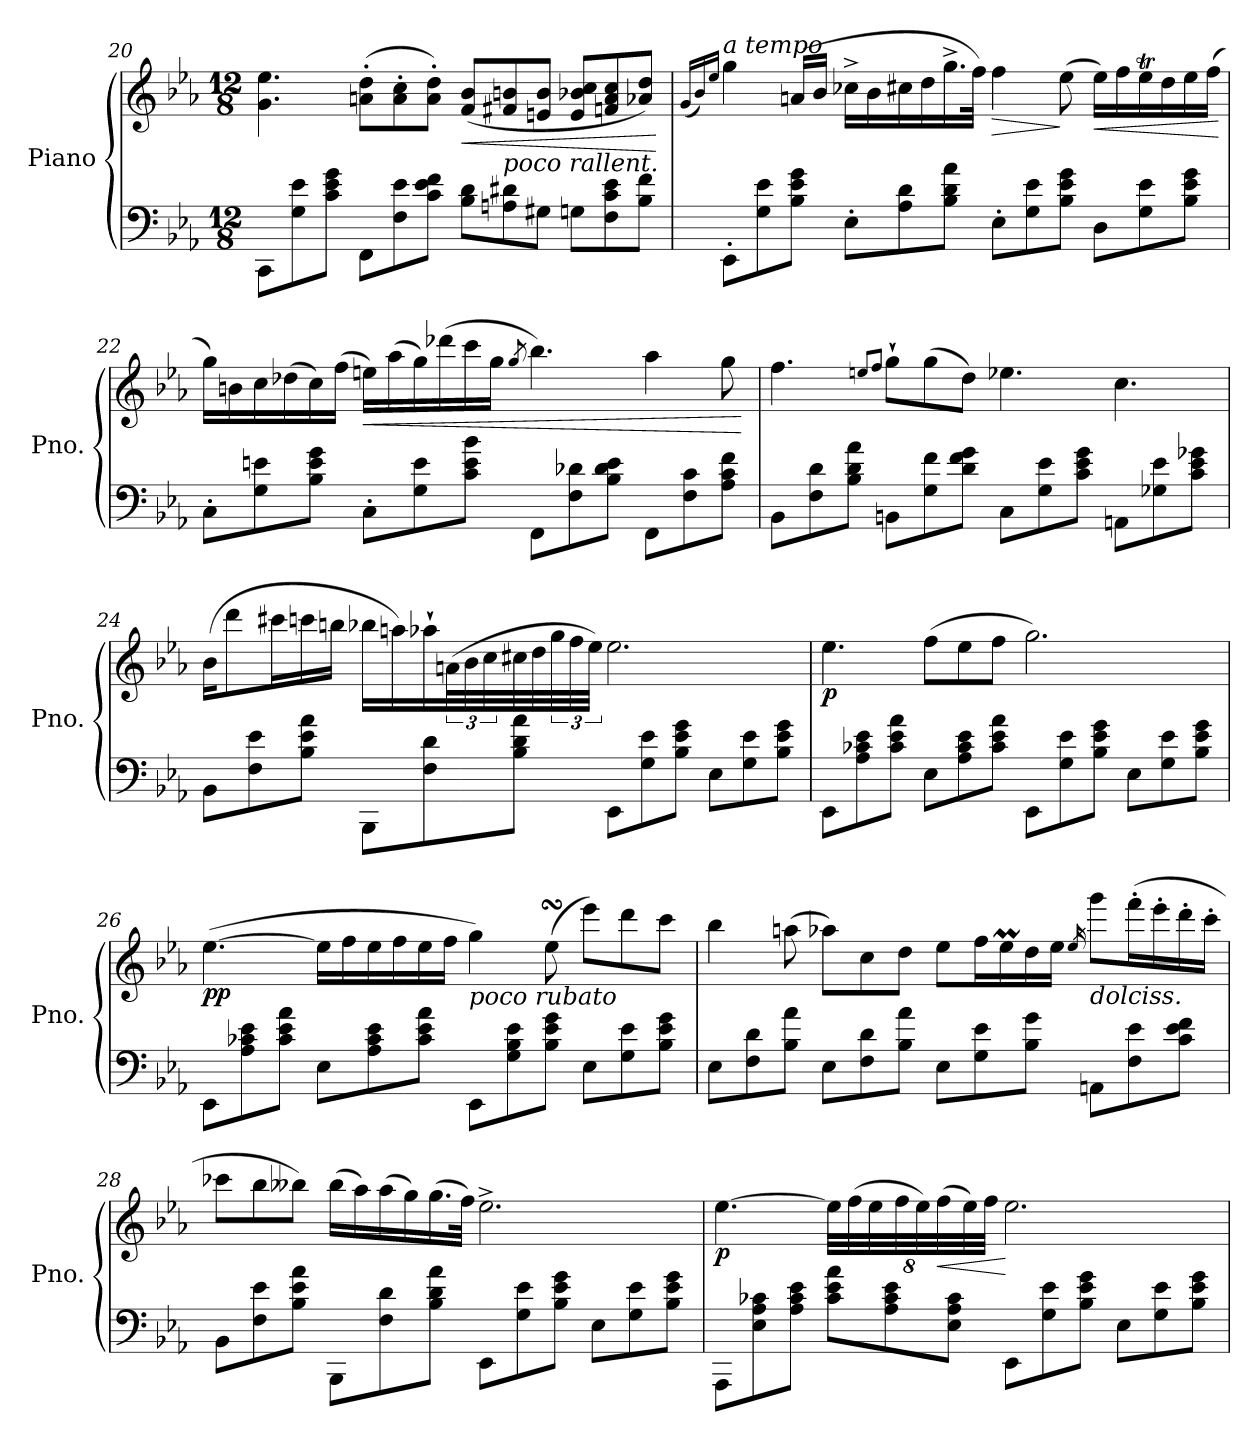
**kern	**kern	**dynam
*part1	*part1	*part1
*staff2	*staff1	*staff1/2
*I"Piano	*	*
*I'Pno.	*	*
!!LO:PB:g=z
*clefF4	*clefG2	*
*k[b-e-a-]	*k[b-e-a-]	*
*M12/8	*M12/8	*
=20	=20	=20
8CC\L	4.g\ 4.ee-\	.
8G\ 8e-\	.	.
8c\ 8e-\ 8g\J	.	.
8FF\L	(8an\' 8dd\'L	.
8F\ 8e-\	8a\' 8cc\'	.
8c\ 8e-\ 8f\J	8a\' 8dd\'J)	.
!	!	!LO:HP:b
8B-\ 8d\L	(8f/ 8b-/L	<
!	!LO:TX:b:i:t=poco rallent.	!
8An\ 8d#X\	8f#X/ 8bn/	.
8G#X\J	8en/ 8b/J	.
8Gn\L	8e/ 8b-X/ 8cc/L	.
8F\ 8c\ 8e-\	8fn/ 8a/ 8cc/	.
8B-\ 8f\J	8a-X/ 8dd/J)	.
.	.	[
=21	=21	=21
.	(16qg/LL	.
.	16qb-/)	.
.	16qee-/JJ	.
!	!LO:TX:a:i:t=a tempo	!
!	!	!LO:DY:b
!	!	!LO:DY:n=1:b
8EE-'\L	4gg\	fp other-dynamics
8G\ 8e-\	.	.
8B-\ 8e-\ 8g\J	(16an/LL	.
.	16b-/JJ	.
8E-'\L	16cc-X^\LL	.
.	16b-\	.
8A-\ 8d\	16cc#X\	.
.	16dd\	.
8B-\ 8d\ 8a-\J	16.gg^\	.
.	32ff\JJk)	.
!	!	!LO:HP:b
8E-'\L	4ff\	>
8G\ 8e-\	.	.
8B-\ 8e-\ 8g\J	(8ee-\	]
!	!	!LO:HP:b
8D\L	16ee-\LL)	<
.	16ff\	.
8G\ 8e-\	16ee-T\	.
.	16dd\	.
8B-\ 8e-\ 8g\J	16ee-\	.
.	(16ff\JJ	.
.	.	[
!!LO:LB:g=z
=22	=22	=22
8C'\L	16gg\LL)	.
.	16bn\	.
8G\ 8en\	16cc\	.
.	(16dd-X\	.
8B-\ 8e\ 8g\J	16cc\)	.
.	(16ff\JJ	.
!	!	!LO:HP:b
8C'\L	16een\LL)	<
.	(16aa-\	.
8G\ 8e\	16gg\)	.
.	(16ddd-X\	.
8c\ 8e\ 8b-\J	16ccc\	.
.	16gg\JJ	.
.	8qgg/	.
8FF\L	4.bb-\)	.
8F\ 8d-X\	.	.
8B-\ 8d-\ 8e\J	.	.
8FF\L	4aa-\	.
8F\ 8c\	.	.
8A-\ 8c\ 8f\J	8gg\	.
.	.	[
=23	=23	=23
8BB-\L	4.ff\	.
8F\ 8d\	.	.
8B-\ 8d\ 8a-\J	.	.
.	8qeen/L	.
.	8qff/J	.
8BBn\L	8gg`\L	.
8G\ 8f\	(8gg\	.
8d\ 8f\ 8g\J	8dd\J)	.
8C\L	4.ee-X\	.
8G\ 8e-\	.	.
8c\ 8e-\ 8g\J	.	.
8AAn\L	4.cc\	.
8G-X\ 8e-\	.	.
8c\ 8e-\ 8g-X\J	.	.
!!LO:LB:g=z
=24	=24	=24
8BB-\L	(16b-\KL	.
.	8ddd\	.
8F\ 8e-\	.	.
.	16ccc#X\L	.
8B-\ 8e-\ 8a-\J	16cccn\	.
.	16bbn\JJ	.
8BBB-\L	16bb-X\LL	.
.	16aan\)	.
8F\ 8d\	16aa-X`\	.
.	(48an\L	.
.	48b-\	.
.	48cc\	.
8B-\ 8d\ 8a-\J	32cc#X\	.
.	32dd\	.
.	48gg\	.
.	48ff\	.
.	48ee-\JJJ)	.
8EE-\L	2.ee-\	.
8G\ 8e-\	.	.
8B-\ 8e-\ 8g\J	.	.
8E-\L	.	.
8G\ 8e-\	.	.
8B-\ 8e-\ 8g\J	.	.
=25	=25	=25
!	!	!LO:DY:b
8EE-\L	4.ee-\	p
8A-\ 8c-X\ 8e-\	.	.
8c-\ 8e-\ 8a-\J	.	.
8E-\L	(8ff\L	.
8A-\ 8c-\ 8e-\	8ee-\	.
8c-\ 8e-\ 8a-\J	8ff\J	.
8EE-\L	2.gg\)	.
8G\ 8e-\	.	.
8B-\ 8e-\ 8g\J	.	.
8E-\L	.	.
8G\ 8e-\	.	.
8B-\ 8e-\ 8g\J	.	.
!!LO:LB:g=z
=26	=26	=26
!	!	!LO:DY:b
8EE-\L	([4.ee-\	pp
8A-\ 8c-X\ 8e-\	.	.
8c-\ 8e-\ 8a-\J	.	.
8E-\L	16ee-\LL]	.
.	16ff\	.
8A-\ 8c-\ 8e-\	16ee-\	.
.	16ff\	.
8c-\ 8e-\ 8a-\J	16ee-\	.
.	16ff\JJ	.
!	!LO:TX:b:i:t=poco rubato	!
8EE-\L	4gg\)	.
8G\ 8B-\ 8e-\	.	.
8B-\ 8e-\ 8g\J	(8ee-sSSs\	.
8E-\L	8eee-\L)	.
8G\ 8e-\	8ddd\	.
8B-\ 8e-\ 8g\J	8ccc\J	.
=27	=27	=27
8E-\L	4bb-\	.
8F\ 8d\	.	.
8B-\ 8a-\J	(8aan\	.
8E-\L	8aa-X\L)	.
8F\ 8d\	8cc\	.
8B-\ 8a-\J	8dd\J	.
8E-\L	8ee-\L	.
8G\ 8e-\	16ff\L	.
.	16ee-M\	.
8B-\ 8g\J	16dd\	.
.	16ee-\JJ	.
.	16qee-/	.
!	!LO:TX:b:i:t=dolciss.	!
8AAn\L	8ggg\L	.
8F\ 8e-\	(16fff'\L	.
.	16eee-'\	.
8c\ 8e-\ 8f\J	16ddd'\	.
.	16ccc'\JJ	.
!!LO:LB:g=z
=28	=28	=28
8BB-\L	8ccc-X\L	.
8F\ 8e-\	8bb-\	.
8B-\ 8e-\ 8a-\J	8bb--X\J)	.
8BBB-\L	(16bb--\LL	.
.	16aa-\)	.
8F\ 8d\	(16aa-\	.
.	16gg\)	.
8B-\ 8d\ 8a-\J	(16.gg\	.
.	32ff\JJk)	.
8EE-\L	2.ee-^\	.
8G\ 8e-\	.	.
8B-\ 8e-\ 8g\J	.	.
8E-\L	.	.
8G\ 8e-\	.	.
8B-\ 8e-\ 8g\J	.	.
=29	=29	=29
!	!	!LO:DY:b
8AAA-\L	[4.ee-\	p
8E-\< 8A-\< 8c-X\<	.	.
8A-\< 8c-\< 8e-\<J	.	.
8c-\ 8e-\ 8a-\L	64%3ee-\LL]	.
.	(64%3ff\	.
.	64%3ee-\	.
8A-\ 8c-\ 8e-\	.	.
.	64%3ff\	.
.	64%3ee-\)	.
!	!	!LO:HP:b
.	(64%3ff\	<
8E-\< 8A-\< 8c-\<J	.	.
.	64%3ee-\)	.
.	64%3ff\JJ	.
8EE-\L	2.ee-\	[
8G\ 8e-\	.	.
8B-\ 8e-\ 8g\J	.	.
8E-\L	.	.
8G\ 8e-\	.	.
8B-\ 8e-\ 8g\J	.	.
=	=	=
*-	*-	*-
